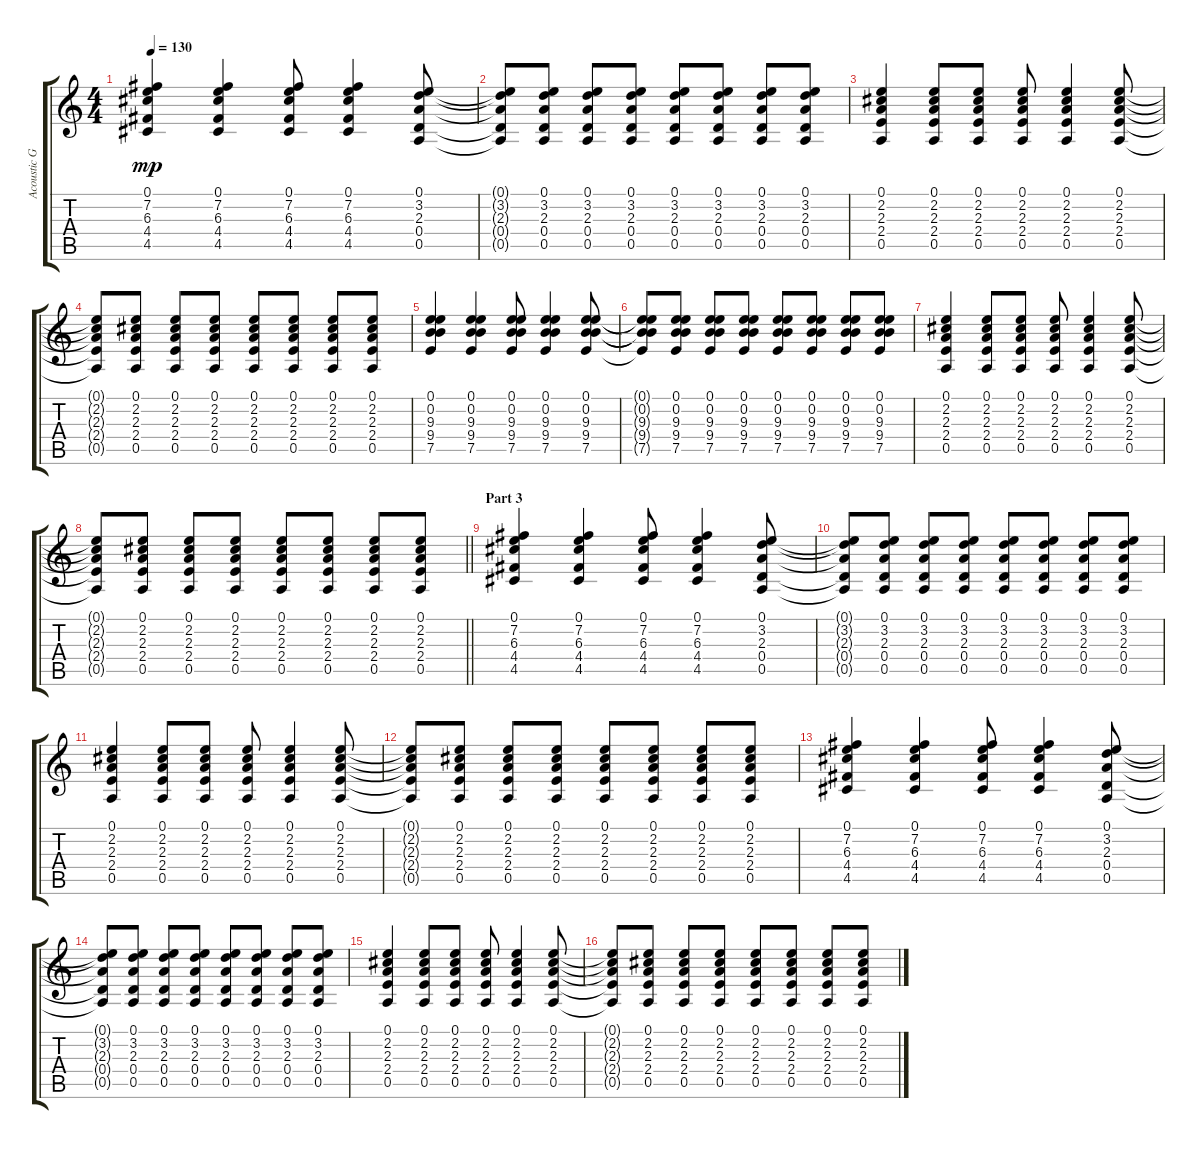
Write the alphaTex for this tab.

\track ("Acoustic Guitar " "Acoustic G") {instrument acousticguitarsteel}
\staff {score tabs}
\tuning (E4 B3 G3 D3 A2 E2) {hide}
\ts (4 4)
\tempo 130
\clef g2
\ks c
(0.1 7.2 6.3 4.4 4.5).4{dy mp} (0.1 7.2 6.3 4.4 4.5).4 (0.1 7.2 6.3 4.4 4.5).8 (0.1 7.2 6.3 4.4 4.5).4 (0.1 3.2 2.3 0.4 0.5).8 |
(0.1{t} 3.2{t} 2.3{t} 0.4{t} 0.5{t}).8 (0.1 3.2 2.3 0.4 0.5).8 (0.1 3.2 2.3 0.4 0.5).8 (0.1 3.2 2.3 0.4 0.5).8 (0.1 3.2 2.3 0.4 0.5).8 (0.1 3.2 2.3 0.4 0.5).8 (0.1 3.2 2.3 0.4 0.5).8 (0.1 3.2 2.3 0.4 0.5).8 |
(0.1 2.2 2.3 2.4 0.5).4 (0.1 2.2 2.3 2.4 0.5).8 (0.1 2.2 2.3 2.4 0.5).8 (0.1 2.2 2.3 2.4 0.5).8 (0.1 2.2 2.3 2.4 0.5).4 (0.1 2.2 2.3 2.4 0.5).8 |
(0.1{t} 2.2{t} 2.3{t} 2.4{t} 0.5{t}).8 (0.1 2.2 2.3 2.4 0.5).8 (0.1 2.2 2.3 2.4 0.5).8 (0.1 2.2 2.3 2.4 0.5).8 (0.1 2.2 2.3 2.4 0.5).8 (0.1 2.2 2.3 2.4 0.5).8 (0.1 2.2 2.3 2.4 0.5).8 (0.1 2.2 2.3 2.4 0.5).8 |
(0.1 0.2 9.3 9.4 7.5).4 (0.1 0.2 9.3 9.4 7.5).4 (0.1 0.2 9.3 9.4 7.5).8 (0.1 0.2 9.3 9.4 7.5).4 (0.1 0.2 9.3 9.4 7.5).8 |
(0.1{t} 0.2{t} 9.3{t} 9.4{t} 7.5{t}).8 (0.1 0.2 9.3 9.4 7.5).8 (0.1 0.2 9.3 9.4 7.5).8 (0.1 0.2 9.3 9.4 7.5).8 (0.1 0.2 9.3 9.4 7.5).8 (0.1 0.2 9.3 9.4 7.5).8 (0.1 0.2 9.3 9.4 7.5).8 (0.1 0.2 9.3 9.4 7.5).8 |
(0.1 2.2 2.3 2.4 0.5).4 (0.1 2.2 2.3 2.4 0.5).8 (0.1 2.2 2.3 2.4 0.5).8 (0.1 2.2 2.3 2.4 0.5).8 (0.1 2.2 2.3 2.4 0.5).4 (0.1 2.2 2.3 2.4 0.5).8 |
\barLineRight lightlight
(0.1{t} 2.2{t} 2.3{t} 2.4{t} 0.5{t}).8 (0.1 2.2 2.3 2.4 0.5).8 (0.1 2.2 2.3 2.4 0.5).8 (0.1 2.2 2.3 2.4 0.5).8 (0.1 2.2 2.3 2.4 0.5).8 (0.1 2.2 2.3 2.4 0.5).8 (0.1 2.2 2.3 2.4 0.5).8 (0.1 2.2 2.3 2.4 0.5).8 |
\section ("" "Part 3")
(0.1 7.2 6.3 4.4 4.5).4{volume 3} (0.1 7.2 6.3 4.4 4.5).4 (0.1 7.2 6.3 4.4 4.5).8 (0.1 7.2 6.3 4.4 4.5).4 (0.1 3.2 2.3 0.4 0.5).8 |
(0.1{t} 3.2{t} 2.3{t} 0.4{t} 0.5{t}).8 (0.1 3.2 2.3 0.4 0.5).8 (0.1 3.2 2.3 0.4 0.5).8 (0.1 3.2 2.3 0.4 0.5).8 (0.1 3.2 2.3 0.4 0.5).8 (0.1 3.2 2.3 0.4 0.5).8 (0.1 3.2 2.3 0.4 0.5).8 (0.1 3.2 2.3 0.4 0.5).8 |
(0.1 2.2 2.3 2.4 0.5).4 (0.1 2.2 2.3 2.4 0.5).8 (0.1 2.2 2.3 2.4 0.5).8 (0.1 2.2 2.3 2.4 0.5).8 (0.1 2.2 2.3 2.4 0.5).4 (0.1 2.2 2.3 2.4 0.5).8 |
(0.1{t} 2.2{t} 2.3{t} 2.4{t} 0.5{t}).8 (0.1 2.2 2.3 2.4 0.5).8 (0.1 2.2 2.3 2.4 0.5).8 (0.1 2.2 2.3 2.4 0.5).8 (0.1 2.2 2.3 2.4 0.5).8 (0.1 2.2 2.3 2.4 0.5).8 (0.1 2.2 2.3 2.4 0.5).8 (0.1 2.2 2.3 2.4 0.5).8 |
(0.1 7.2 6.3 4.4 4.5).4 (0.1 7.2 6.3 4.4 4.5).4 (0.1 7.2 6.3 4.4 4.5).8 (0.1 7.2 6.3 4.4 4.5).4 (0.1 3.2 2.3 0.4 0.5).8 |
(0.1{t} 3.2{t} 2.3{t} 0.4{t} 0.5{t}).8 (0.1 3.2 2.3 0.4 0.5).8 (0.1 3.2 2.3 0.4 0.5).8 (0.1 3.2 2.3 0.4 0.5).8 (0.1 3.2 2.3 0.4 0.5).8 (0.1 3.2 2.3 0.4 0.5).8 (0.1 3.2 2.3 0.4 0.5).8 (0.1 3.2 2.3 0.4 0.5).8 |
(0.1 2.2 2.3 2.4 0.5).4 (0.1 2.2 2.3 2.4 0.5).8 (0.1 2.2 2.3 2.4 0.5).8 (0.1 2.2 2.3 2.4 0.5).8 (0.1 2.2 2.3 2.4 0.5).4 (0.1 2.2 2.3 2.4 0.5).8 |
(0.1{t} 2.2{t} 2.3{t} 2.4{t} 0.5{t}).8 (0.1 2.2 2.3 2.4 0.5).8 (0.1 2.2 2.3 2.4 0.5).8 (0.1 2.2 2.3 2.4 0.5).8 (0.1 2.2 2.3 2.4 0.5).8 (0.1 2.2 2.3 2.4 0.5).8 (0.1 2.2 2.3 2.4 0.5).8 (0.1 2.2 2.3 2.4 0.5).8
